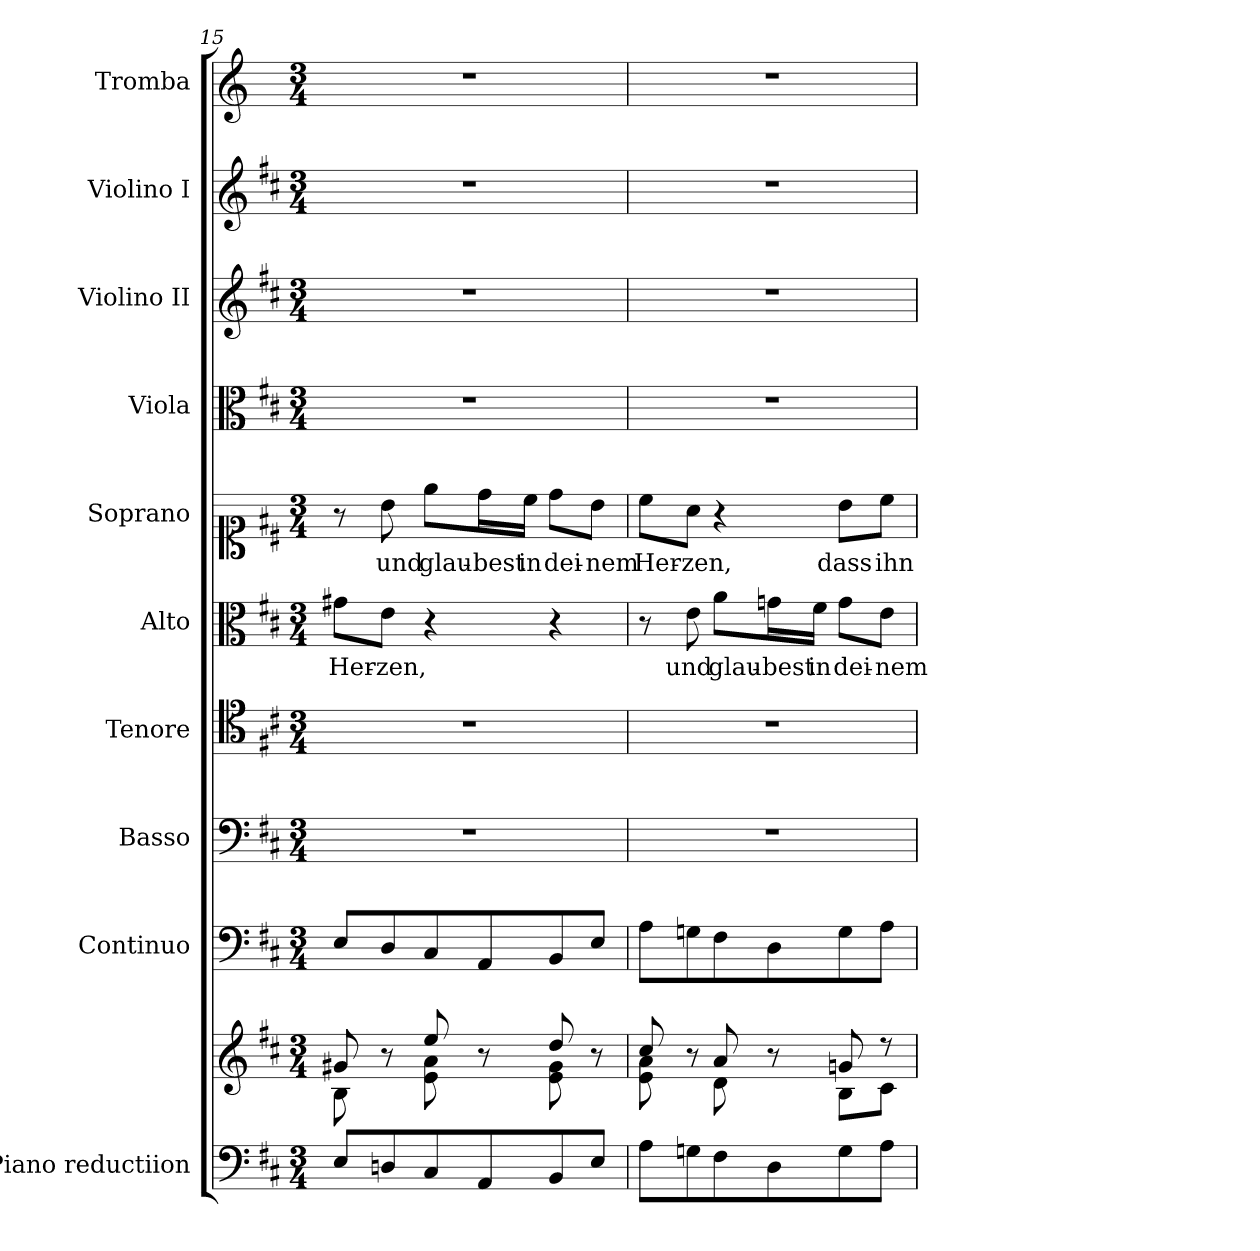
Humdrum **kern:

**kern	**kern	**kern	**kern	**kern	**kern	**text	**kern	**text	**kern	**kern	**kern	**kern
*part10	*part10	*part9	*part8	*part7	*part6	*part6	*part5	*part5	*part4	*part3	*part2	*part1
*staff11	*staff10	*staff9	*staff8	*staff7	*staff6	*staff6	*staff5	*staff5	*staff4	*staff3	*staff2	*staff1
*I"Piano reductiion	*	*I"Continuo	*I"Basso	*I"Tenore	*I"Alto	*	*I"Soprano	*	*I"Viola	*I"Violino II	*I"Violino I	*I"Tromba
*I'Pno	*	*	*	*	*	*	*	*	*I'Vla	*I'Vln	*I'Vln	*
*clefF4	*clefG2	*clefF4	*clefF4	*clefC4	*clefC3	*	*clefC1	*	*clefC3	*clefG2	*clefG2	*clefG2
*	*	*	*	*	*	*	*	*	*	*	*	*ITrd-1c-2
*k[f#c#]	*k[f#c#]	*k[f#c#]	*k[f#c#]	*k[f#c#]	*k[f#c#]	*	*k[f#c#]	*	*k[f#c#]	*k[f#c#]	*k[f#c#]	*k[f#c#]
*M3/4	*M3/4	*M3/4	*M3/4	*M3/4	*M3/4	*	*M3/4	*	*M3/4	*M3/4	*M3/4	*M3/4
=15	=15	=15	=15	=15	=15	=15	=15	=15	=15	=15	=15	=15
*	*^	*	*	*	*	*	*	*	*	*	*	*
!	!	!	!	!	!	!	!LO:LY:b	!	!	!	!	!	!
8E/L	8g#X/	8B\	8E/L	2.r	2.r	8g#X\L	Her-	8r	.	2.r	2.r	2.r	2.r
!	!	!	!	!	!	!	!LO:LY:b	!	!LO:LY:b	!	!	!	!
8Dn/	8r	8ryy	8D/	.	.	8e\J	-zen,	8b\	und	.	.	.	.
!	!	!	!	!	!	!	!	!	!LO:LY:b	!	!	!	!
8C#/	8ee/	8e\ 8a\	8C#/	.	.	4r	.	8ee\L	glau-	.	.	.	.
!	!	!	!	!	!	!	!	!	!LO:LY:b	!	!	!	!
8AA/	8r	8ryy	8AA/	.	.	.	.	16dd\L	-best	.	.	.	.
!	!	!	!	!	!	!	!	!	!LO:LY:b	!	!	!	!
.	.	.	.	.	.	.	.	16cc#\JJ	in	.	.	.	.
!	!	!	!	!	!	!	!	!	!LO:LY:b	!	!	!	!
8BB/	8dd/	8e\ 8g#\	8BB/	.	.	4r	.	8dd\L	dei-	.	.	.	.
!	!	!	!	!	!	!	!	!	!LO:LY:b	!	!	!	!
8E/J	8r	8ryy	8E/J	.	.	.	.	8b\J	-nem	.	.	.	.
=16	=16	=16	=16	=16	=16	=16	=16	=16	=16	=16	=16	=16	=16
!	!	!	!	!	!	!	!	!	!LO:LY:b	!	!	!	!
8A\L	8cc#/	8e\ 8a\	8A\L	2.r	2.r	8r	.	8cc#\L	Her-	2.r	2.r	2.r	2.r
!	!	!	!	!	!	!	!LO:LY:b	!	!LO:LY:b	!	!	!	!
8Gn\	8r	8ryy	8Gn\	.	.	8e\	und	8a\J	-zen,	.	.	.	.
!	!	!	!	!	!	!	!LO:LY:b	!	!	!	!	!	!
8F#\	8a/	8d\	8F#\	.	.	8a\L	glau-	4r	.	.	.	.	.
!	!	!	!	!	!	!	!LO:LY:b	!	!	!	!	!	!
8D\	8r	8ryy	8D\	.	.	16gn\L	-best	.	.	.	.	.	.
!	!	!	!	!	!	!	!LO:LY:b	!	!	!	!	!	!
.	.	.	.	.	.	16f#\JJ	in	.	.	.	.	.	.
!	!	!	!	!	!	!	!LO:LY:b	!	!LO:LY:b	!	!	!	!
8G\	8gn/	8B\L	8G\	.	.	8g\L	dei-	8b\L	dass	.	.	.	.
!	!	!	!	!	!	!	!LO:LY:b	!	!LO:LY:b	!	!	!	!
8A\J	8r	8c#\J	8A\J	.	.	8e\J	-nem	8cc#\J	ihn	.	.	.	.
*	*v	*v	*	*	*	*	*	*	*	*	*	*	*
=	=	=	=	=	=	=	=	=	=	=	=	=
*-	*-	*-	*-	*-	*-	*-	*-	*-	*-	*-	*-	*-
